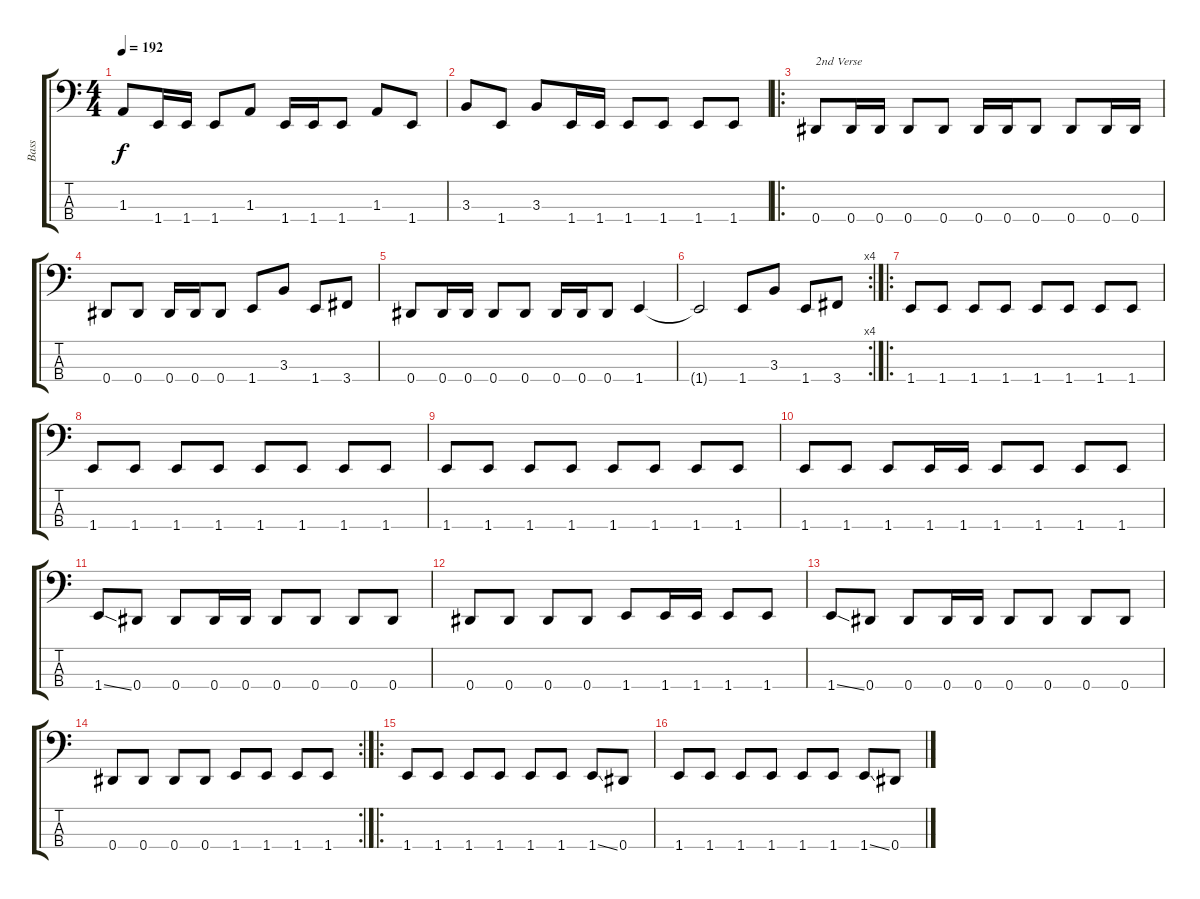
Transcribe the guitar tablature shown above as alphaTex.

\track ("Bass" "Bass") {instrument slapbass2}
\staff {score tabs}
\tuning (Gb2 Db2 Ab1 Eb1) {hide}
\ts (4 4)
\tempo 192
\clef f4
\ks c
1.3.8{dy f} 1.4.16 1.4.16 1.4.8 1.3.8 1.4.16 1.4.16 1.4.8 1.3.8 1.4.8 |
3.3.8 1.4.8 3.3.8 1.4.16 1.4.16 1.4.8 1.4.8 1.4.8 1.4.8 |
\ro
0.4.8{txt "2nd Verse"} 0.4.16 0.4.16 0.4.8 0.4.8 0.4.16 0.4.16 0.4.8 0.4.8 0.4.16 0.4.16 |
0.4.8 0.4.8 0.4.16 0.4.16 0.4.8 1.4.8 3.3.8 1.4.8 3.4.8 |
0.4.8 0.4.16 0.4.16 0.4.8 0.4.8 0.4.16 0.4.16 0.4.8 1.4.4 |
\rc 4
1.4{t}.2 1.4.8 3.3.8 1.4.8 3.4.8 |
\ro
1.4.8 1.4.8 1.4.8 1.4.8 1.4.8 1.4.8 1.4.8 1.4.8 |
1.4.8 1.4.8 1.4.8 1.4.8 1.4.8 1.4.8 1.4.8 1.4.8 |
1.4.8 1.4.8 1.4.8 1.4.8 1.4.8 1.4.8 1.4.8 1.4.8 |
1.4.8 1.4.8 1.4.8 1.4.16 1.4.16 1.4.8 1.4.8 1.4.8 1.4.8 |
1.4{ss}.8 0.4.8 0.4.8 0.4.16 0.4.16 0.4.8 0.4.8 0.4.8 0.4.8 |
0.4.8 0.4.8 0.4.8 0.4.8 1.4.8 1.4.16 1.4.16 1.4.8 1.4.8 |
1.4{ss}.8 0.4.8 0.4.8 0.4.16 0.4.16 0.4.8 0.4.8 0.4.8 0.4.8 |
\rc 2
0.4.8 0.4.8 0.4.8 0.4.8 1.4.8 1.4.8 1.4.8 1.4.8 |
\ro
1.4.8 1.4.8 1.4.8 1.4.8 1.4.8 1.4.8 1.4{ss}.8 0.4.8 |
1.4.8 1.4.8 1.4.8 1.4.8 1.4.8 1.4.8 1.4{ss}.8 0.4.8
